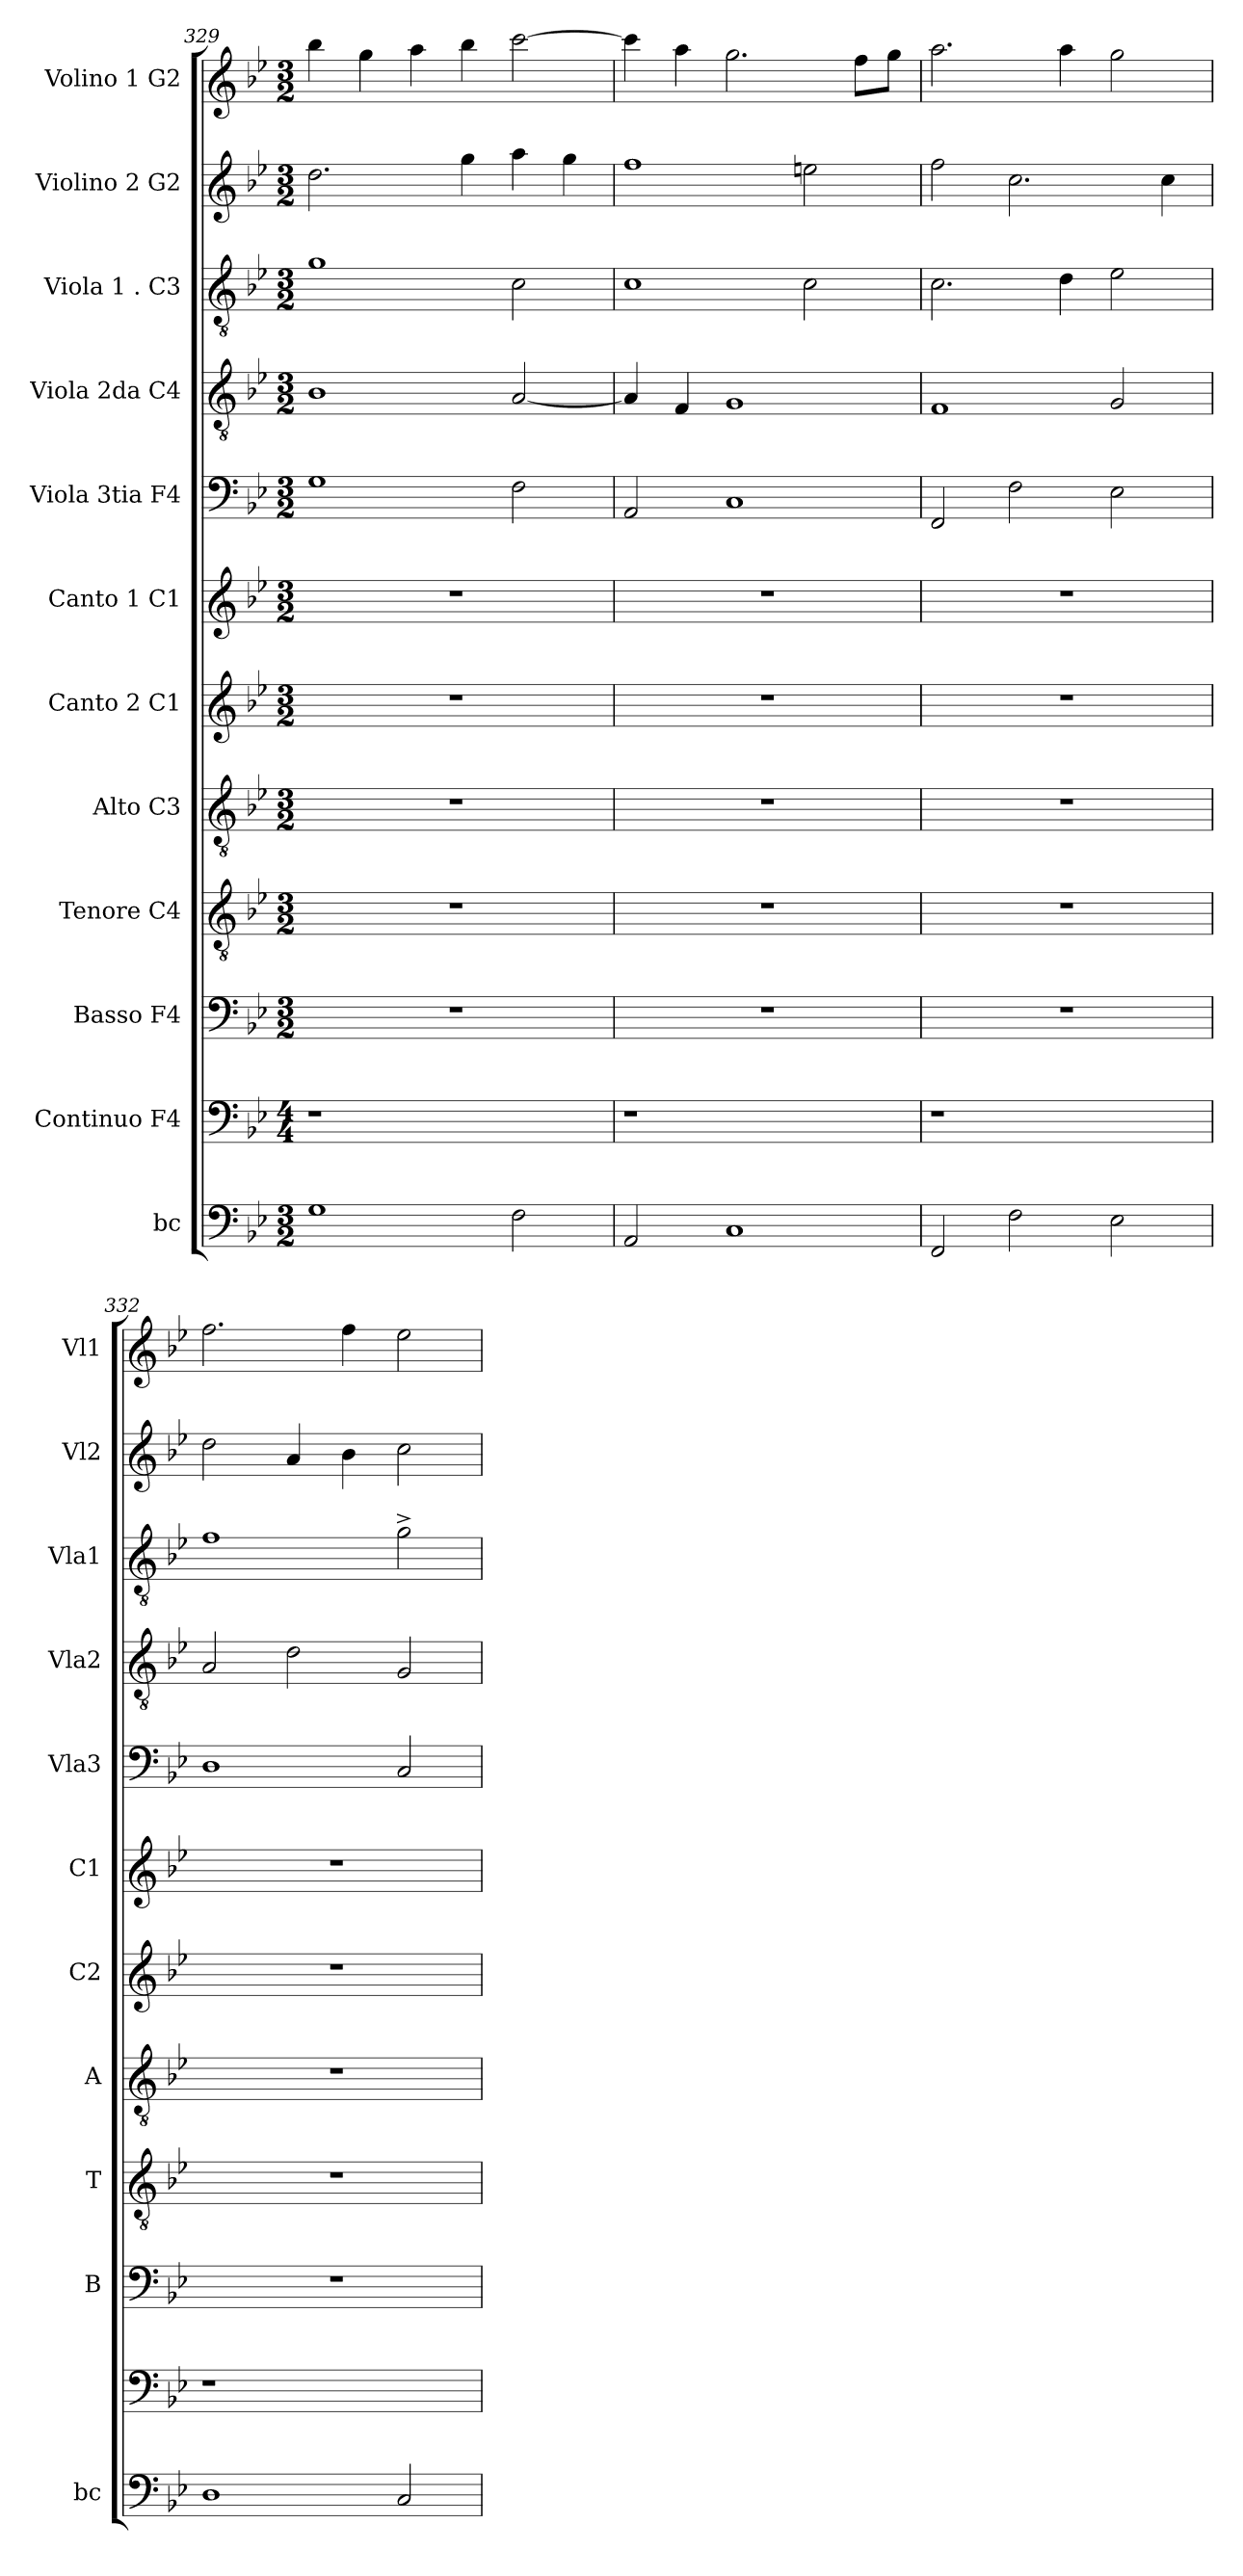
**kern	**kern	**kern	**kern	**kern	**kern	**kern	**kern	**kern	**kern	**kern	**kern
*part12	*part11	*part10	*part9	*part8	*part7	*part6	*part5	*part4	*part3	*part2	*part1
*staff12	*staff11	*staff10	*staff9	*staff8	*staff7	*staff6	*staff5	*staff4	*staff3	*staff2	*staff1
*I"bc	*I"Continuo F4	*I"Basso F4	*I"Tenore C4	*I"Alto C3	*I"Canto 2 C1	*I"Canto 1 C1	*I"Viola 3tia F4	*I"Viola 2da C4	*I"Viola 1 . C3	*I"Violino 2 G2	*I"Volino 1 G2
*I'bc	*	*I'B	*I'T	*I'A	*I'C2	*I'C1	*I'Vla3	*I'Vla2	*I'Vla1	*I'Vl2	*I'Vl1
*clefF4	*clefF4	*clefF4	*clefGv2	*clefGv2	*clefG2	*clefG2	*clefF4	*clefGv2	*clefGv2	*clefG2	*clefG2
*k[b-e-]	*k[b-e-]	*k[b-e-]	*k[b-e-]	*k[b-e-]	*k[b-e-]	*k[b-e-]	*k[b-e-]	*k[b-e-]	*k[b-e-]	*k[b-e-]	*k[b-e-]
*B-:	*B-:	*B-:	*B-:	*B-:	*B-:	*B-:	*B-:	*B-:	*B-:	*B-:	*B-:
*M3/2	*M4/4	*M3/2	*M3/2	*M3/2	*M3/2	*M3/2	*M3/2	*M3/2	*M3/2	*M3/2	*M3/2
=329	=329	=329	=329	=329	=329	=329	=329	=329	=329	=329	=329
1G	1r	1.r	1.r	1.r	1.r	1.r	1G	1B-	1g	2.dd\	4bb-\
.	.	.	.	.	.	.	.	.	.	.	4gg\
.	.	.	.	.	.	.	.	.	.	.	4aa\
.	.	.	.	.	.	.	.	.	.	4gg\	4bb-\
2F\	2ryy	.	.	.	.	.	2F\	[<2A/	2c\	4aa\	[>2ccc\
.	.	.	.	.	.	.	.	.	.	4gg\	.
=330	=330	=330	=330	=330	=330	=330	=330	=330	=330	=330	=330
2AA/	1r	1.r	1.r	1.r	1.r	1.r	2AA/	4A/]	1c	1ff	4ccc\]
.	.	.	.	.	.	.	.	4F/	.	.	4aa\
1C	.	.	.	.	.	.	1C	1G	.	.	2.gg\
.	2ryy	.	.	.	.	.	.	.	2c\	2een\	.
.	.	.	.	.	.	.	.	.	.	.	8ff\L
.	.	.	.	.	.	.	.	.	.	.	8gg\J
!!LO:PB:g=z
=331	=331	=331	=331	=331	=331	=331	=331	=331	=331	=331	=331
!	!	!	!	!LO:N:vis=1	!	!	!	!	!	!	!
2FF/	1r	1.r	1.r	1.r	1.r	1.r	2FF/	1F	2.c\	2ff\	2.aa\
2F\	.	.	.	.	.	.	2F\	.	.	2.cc\	.
.	.	.	.	.	.	.	.	.	4d\	.	4aa\
2E-\	2ryy	.	.	.	.	.	2E-\	2G/	2e-\	.	2gg\
.	.	.	.	.	.	.	.	.	.	4cc\	.
=332	=332	=332	=332	=332	=332	=332	=332	=332	=332	=332	=332
!	!	!	!	!LO:N:vis=1	!	!	!	!	!	!	!
1D	1r	1.r	1.r	1.r	1.r	1.r	1D	2A/	1f	2dd\	2.ff\
.	.	.	.	.	.	.	.	2d\	.	4a/	.
.	.	.	.	.	.	.	.	.	.	4b-\	4ff\
2C/	2ryy	.	.	.	.	.	2C/	2G/	2g^>\	2cc\	2ee-\
=	=	=	=	=	=	=	=	=	=	=	=
*-	*-	*-	*-	*-	*-	*-	*-	*-	*-	*-	*-
